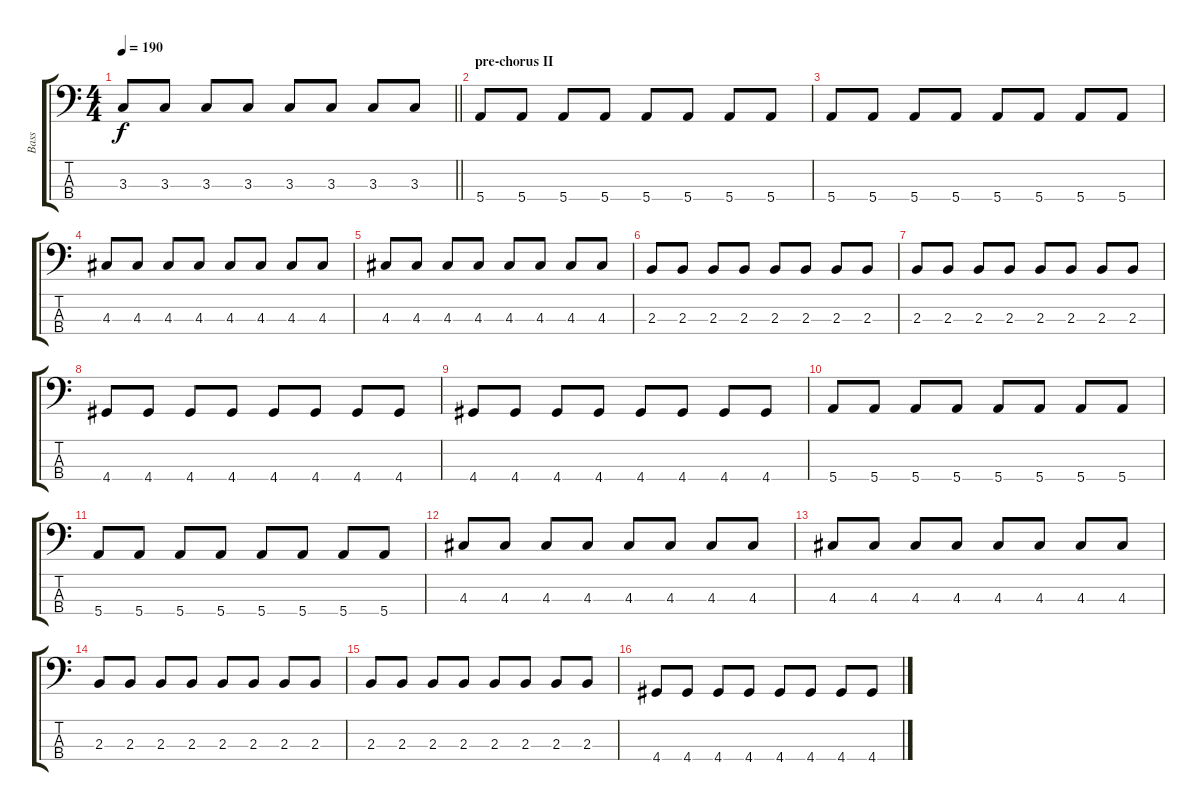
\track ("Bass" "Bass") {instrument electricbassfinger}
\staff {score tabs}
\tuning (G2 D2 A1 E1) {hide}
\ts (4 4)
\tempo 190
\clef f4
\barLineRight lightlight
\ks c
3.3.8{dy f} 3.3.8 3.3.8 3.3.8 3.3.8 3.3.8 3.3.8 3.3.8 |
\section ("" "pre-chorus II")
5.4.8 5.4.8 5.4.8 5.4.8 5.4.8 5.4.8 5.4.8 5.4.8 |
5.4.8 5.4.8 5.4.8 5.4.8 5.4.8 5.4.8 5.4.8 5.4.8 |
4.3.8 4.3.8 4.3.8 4.3.8 4.3.8 4.3.8 4.3.8 4.3.8 |
4.3.8 4.3.8 4.3.8 4.3.8 4.3.8 4.3.8 4.3.8 4.3.8 |
2.3.8 2.3.8 2.3.8 2.3.8 2.3.8 2.3.8 2.3.8 2.3.8 |
2.3.8 2.3.8 2.3.8 2.3.8 2.3.8 2.3.8 2.3.8 2.3.8 |
4.4.8 4.4.8 4.4.8 4.4.8 4.4.8 4.4.8 4.4.8 4.4.8 |
4.4.8 4.4.8 4.4.8 4.4.8 4.4.8 4.4.8 4.4.8 4.4.8 |
5.4.8 5.4.8 5.4.8 5.4.8 5.4.8 5.4.8 5.4.8 5.4.8 |
5.4.8 5.4.8 5.4.8 5.4.8 5.4.8 5.4.8 5.4.8 5.4.8 |
4.3.8 4.3.8 4.3.8 4.3.8 4.3.8 4.3.8 4.3.8 4.3.8 |
4.3.8 4.3.8 4.3.8 4.3.8 4.3.8 4.3.8 4.3.8 4.3.8 |
2.3.8 2.3.8 2.3.8 2.3.8 2.3.8 2.3.8 2.3.8 2.3.8 |
2.3.8 2.3.8 2.3.8 2.3.8 2.3.8 2.3.8 2.3.8 2.3.8 |
4.4.8 4.4.8 4.4.8 4.4.8 4.4.8 4.4.8 4.4.8 4.4.8
